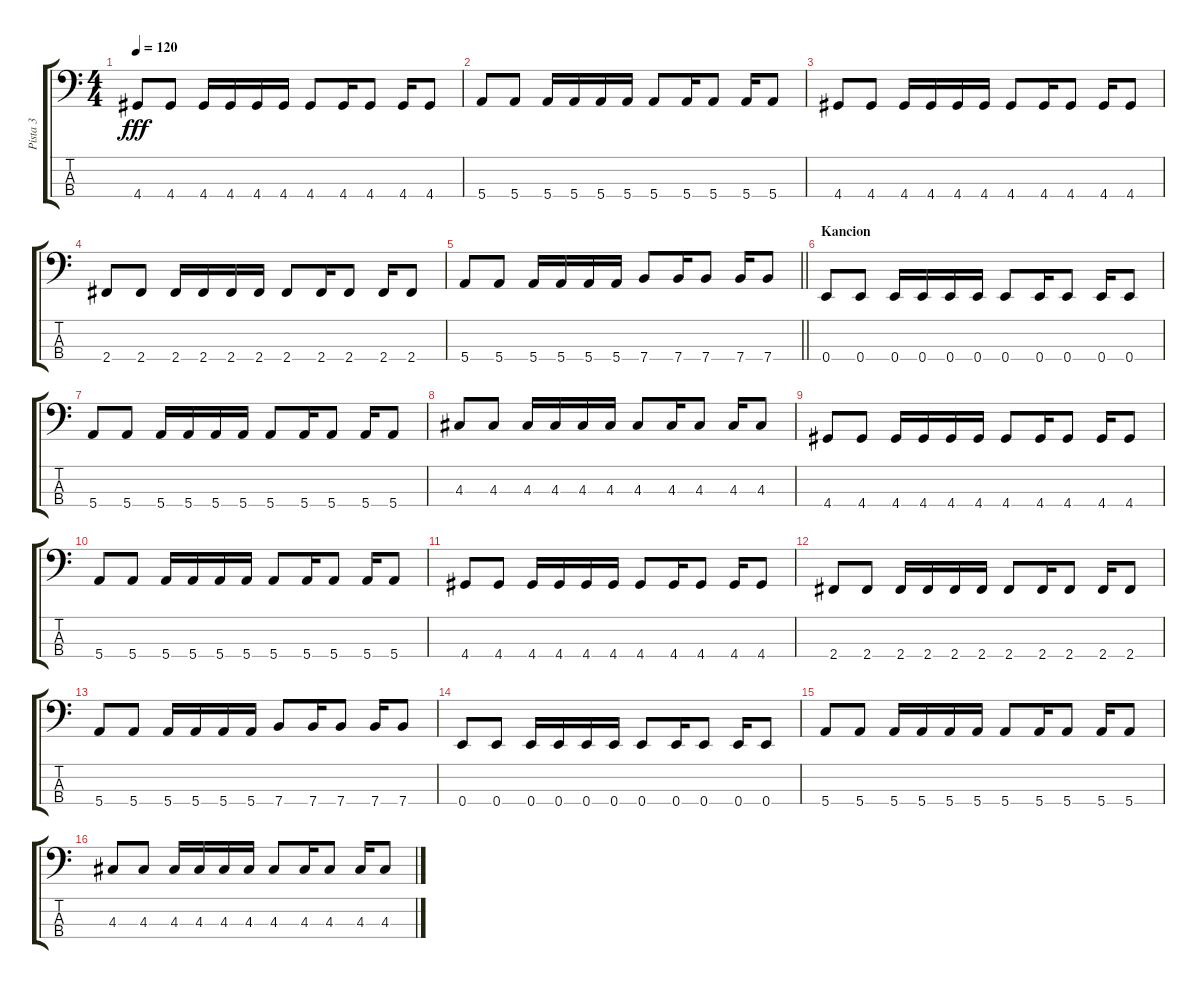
\track ("Pista 3" "Pista 3") {instrument electricbasspick}
\staff {score tabs}
\tuning (G2 D2 A1 E1) {hide}
\ts (4 4)
\tempo 120
\clef f4
\ks c
4.4.8{dy fff} 4.4.8 4.4.16 4.4.16 4.4.16 4.4.16 4.4.8 4.4.16 4.4.8 4.4.16 4.4.8 |
5.4.8 5.4.8 5.4.16 5.4.16 5.4.16 5.4.16 5.4.8 5.4.16 5.4.8 5.4.16 5.4.8 |
4.4.8 4.4.8 4.4.16 4.4.16 4.4.16 4.4.16 4.4.8 4.4.16 4.4.8 4.4.16 4.4.8 |
2.4.8 2.4.8 2.4.16 2.4.16 2.4.16 2.4.16 2.4.8 2.4.16 2.4.8 2.4.16 2.4.8 |
\barLineRight lightlight
5.4.8 5.4.8 5.4.16 5.4.16 5.4.16 5.4.16 7.4.8 7.4.16 7.4.8 7.4.16 7.4.8 |
\section ("" "Kancion")
0.4.8 0.4.8 0.4.16 0.4.16 0.4.16 0.4.16 0.4.8 0.4.16 0.4.8 0.4.16 0.4.8 |
5.4.8 5.4.8 5.4.16 5.4.16 5.4.16 5.4.16 5.4.8 5.4.16 5.4.8 5.4.16 5.4.8 |
4.3.8 4.3.8 4.3.16 4.3.16 4.3.16 4.3.16 4.3.8 4.3.16 4.3.8 4.3.16 4.3.8 |
4.4.8 4.4.8 4.4.16 4.4.16 4.4.16 4.4.16 4.4.8 4.4.16 4.4.8 4.4.16 4.4.8 |
5.4.8 5.4.8 5.4.16 5.4.16 5.4.16 5.4.16 5.4.8 5.4.16 5.4.8 5.4.16 5.4.8 |
4.4.8 4.4.8 4.4.16 4.4.16 4.4.16 4.4.16 4.4.8 4.4.16 4.4.8 4.4.16 4.4.8 |
2.4.8 2.4.8 2.4.16 2.4.16 2.4.16 2.4.16 2.4.8 2.4.16 2.4.8 2.4.16 2.4.8 |
5.4.8 5.4.8 5.4.16 5.4.16 5.4.16 5.4.16 7.4.8 7.4.16 7.4.8 7.4.16 7.4.8 |
0.4.8 0.4.8 0.4.16 0.4.16 0.4.16 0.4.16 0.4.8 0.4.16 0.4.8 0.4.16 0.4.8 |
5.4.8 5.4.8 5.4.16 5.4.16 5.4.16 5.4.16 5.4.8 5.4.16 5.4.8 5.4.16 5.4.8 |
4.3.8 4.3.8 4.3.16 4.3.16 4.3.16 4.3.16 4.3.8 4.3.16 4.3.8 4.3.16 4.3.8
